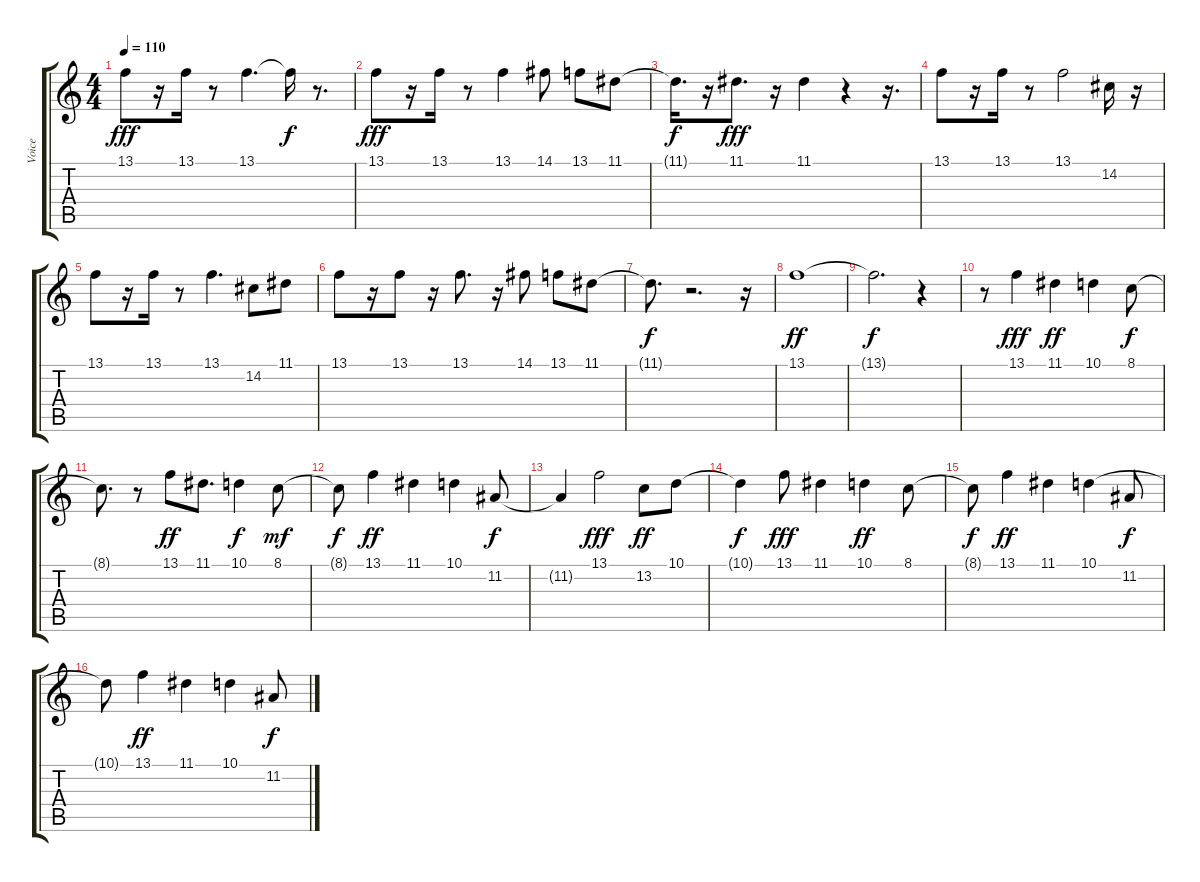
\track ("Voice" "Voice") {instrument panflute}
\staff {score tabs}
\tuning (E4 B3 G3 D3 A2 E2) {hide}
\ts (4 4)
\tempo 110
\clef g2
\ks c
13.1.8{dy fff} r.16 13.1.16 r.8 13.1.4{d} 13.1{t}.16{dy f} r.8{d} |
13.1.8{dy fff} r.16 13.1.16 r.8 13.1.4 14.1.8 13.1.8 11.1.8 |
11.1{t}.16{d dy f} r.16 11.1.8{d dy fff} r.16 11.1.4 r.4 r.16{d} |
13.1.8 r.16 13.1.16 r.8 13.1.2 14.2.16 r.16 |
13.1.8 r.16 13.1.16 r.8 13.1.4{d} 14.2.8 11.1.8 |
13.1.8 r.16 13.1.8 r.16 13.1.8{d} r.16 14.1.8 13.1.8 11.1.8 |
11.1{t}.8{d dy f} r.2{d} r.16 |
13.1.1{dy ff} |
13.1{t}.2{d dy f} r.4 |
r.8 13.1.4{dy fff} 11.1.4{dy ff} 10.1.4 8.1.8{dy f} |
8.1{t}.8{d} r.8 13.1.8{dy ff} 11.1.8{d} 10.1.4{dy f} 8.1.8{dy mf} |
8.1{t}.8{dy f} 13.1.4{dy ff} 11.1.4 10.1.4 11.2.8{dy f} |
11.2{t}.4 13.1.2{dy fff} 13.2.8{dy ff} 10.1.8 |
10.1{t}.4{dy f} 13.1.8{dy fff} 11.1.4 10.1.4{dy ff} 8.1.8 |
8.1{t}.8{dy f} 13.1.4{dy ff} 11.1.4 10.1.4 11.2.8{dy f} |
10.1{t}.8 13.1.4{dy ff} 11.1.4 10.1.4 11.2.8{dy f}
